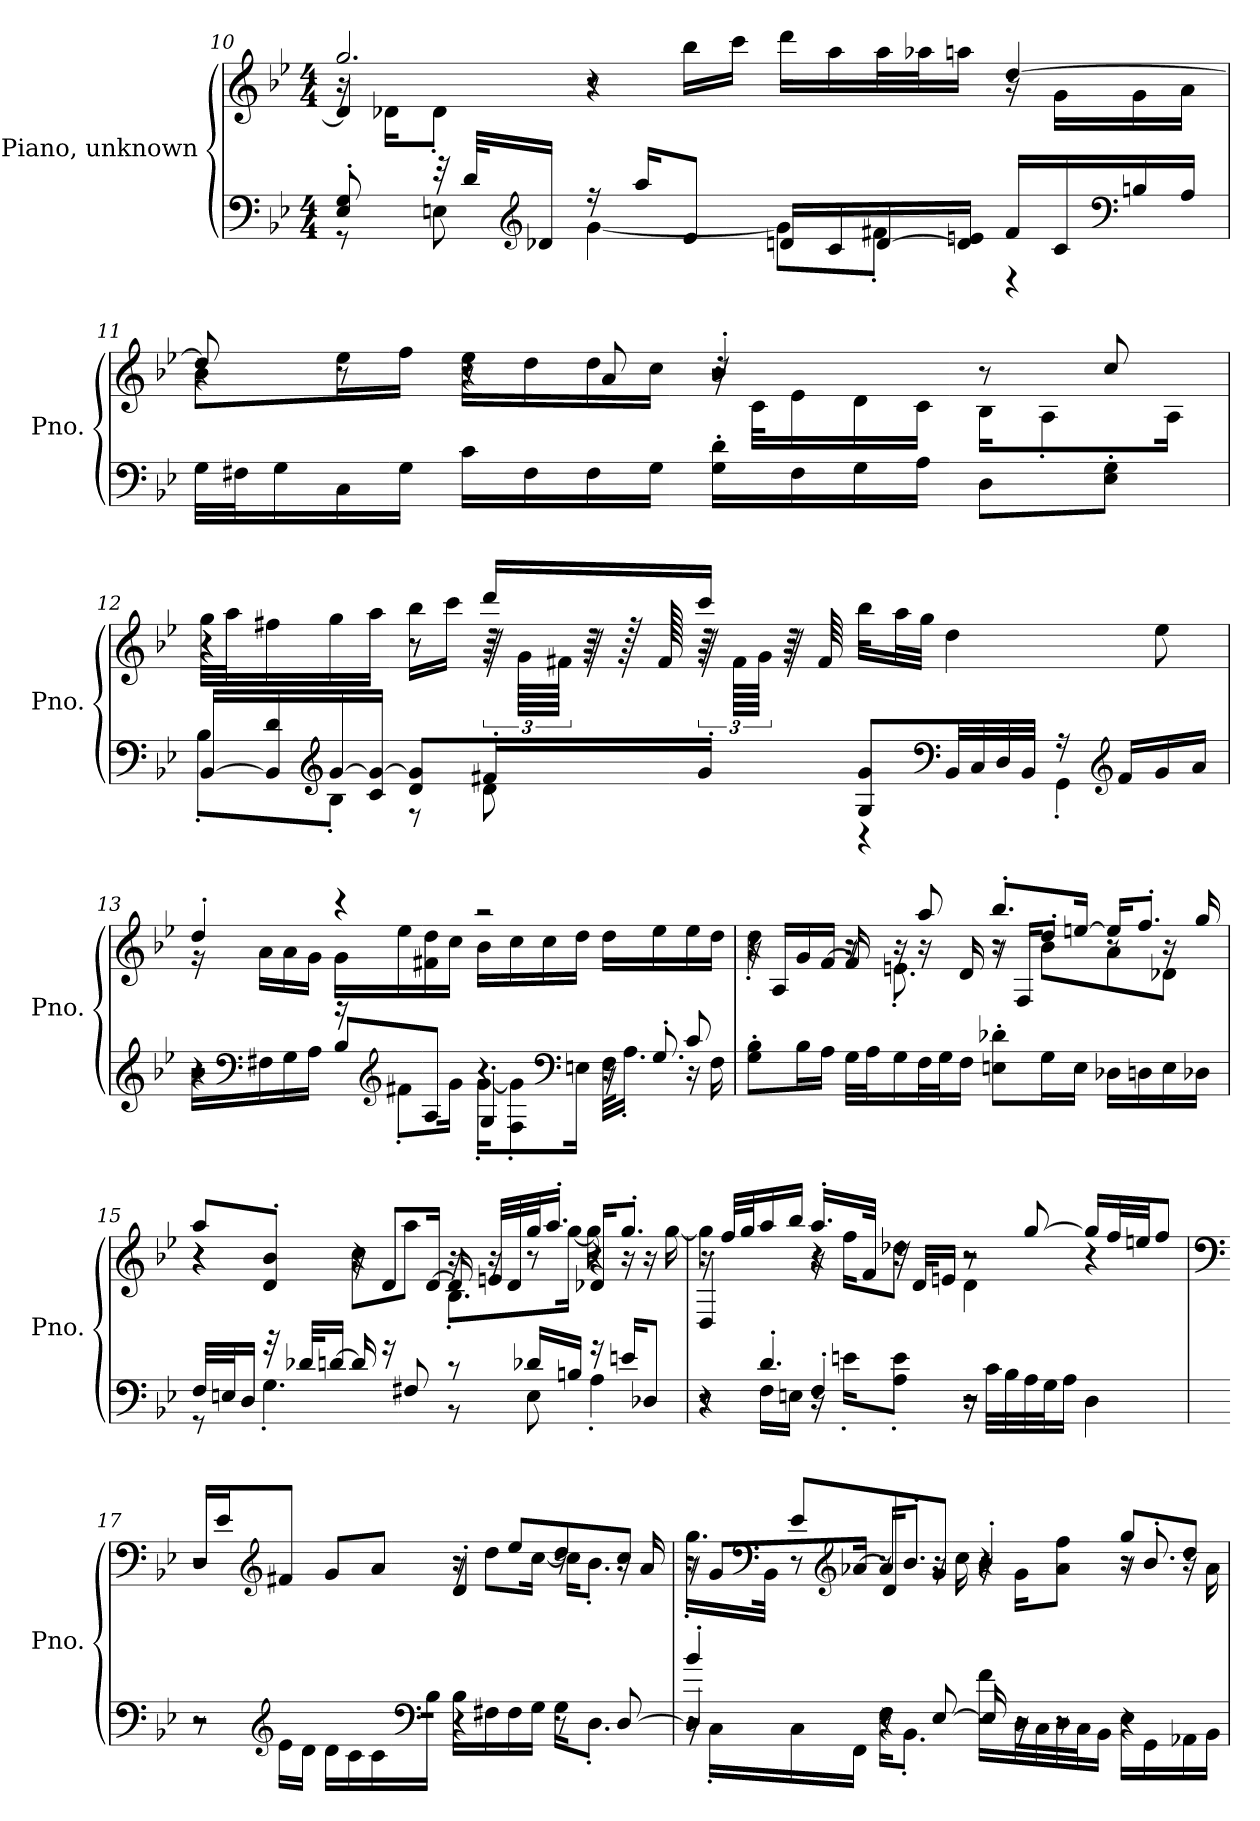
**kern	**kern
*part1	*part1
*staff2	*staff1
*I"Piano, unknown	*
*I'Pno.	*
!!LO:LB:g=z
*clefF4	*clefG2
*k[b-e-]	*k[b-e-]
*M4/4	*M4/4
=10	=10
*^	*^
*	*	*	*^
8E-/' 8G/'	8r	2.gg/	16r	4d/]
.	.	.	16d-X\KL	.
32r	8En\	.	8d-'\J	.
32d/KLL	.	.	.	.
*clefG2	*	*	*	*
16d-X/JJ	.	.	.	.
16r	[4g\	.	8r	4r
16aa/KL	.	.	.	.
8e-/J	.	.	16bb-\LL	.
.	.	.	16ccc\JJ	.
16dn/LL	8g\L]	.	16ddd\LL	2r
16c/	.	.	16aa\	.
[16d/	8f#X'\J	.	32aa\L	.
.	.	.	32aa-X\J	.
16d/] 16en/JJ	.	.	16aan\JJ	.
16f#/LL	4r	[4dd/	16r	.
16c/	.	.	16g\LL	.
*clefF4	*	*	*	*
16Bn/	.	.	16g\	.
16A/JJ	.	.	16a\JJ	.
*v	*v	*	*	*
!!LO:LB:g=z	!!	!!
=11	=11	=11	=11
32G\LLL	8dd/]	8b-\L	4r
32F#X\J	.	.	.
16G\	.	.	.
16C\	8r	16ee-\L	.
16G\JJ	.	16ff\JJ	.
16c\LL	4r	16ee-\LL	8r
16F#\	.	16dd\	.
16F#\	.	16dd\	8a/
16G\JJ	.	16cc\JJ	.
16G\' 16d\'LL	2r	32r	4b-'/
.	.	32c\KLL	.
16F#\	.	16e-\	.
16G\	.	16d\	.
16A\JJ	.	16c\JJ	.
8D\L	.	16B-\KL	8r
.	.	8A'\	.
8E-\' 8G\'J	.	.	8cc/
.	.	16A\Jk	.
!!LO:LB:g=z	!!	!!
=12	=12	=12	=12
*^	*	*	*
[16BB-/LL	8B-'\L	4r	32gg\LLL	4r
.	.	.	32aa\J	.
16BB-/] 16d/	.	.	16ff#X\	.
*clefG2	*	*	*	*
[16g/	8B-'\J	.	16gg\	.
16c/ 16g/_JJ	.	.	16aa\JJ	.
8d/ 8g/]L	8r	8r	16bb-\LL	8r
.	.	.	16ccc\JJ	.
16f#X'/L	8d\	16ddd/LL	96r	32r
.	.	.	96g\LLLL	.
.	.	.	96f#X\JJJJ	.
.	.	.	32r	64r
.	.	.	.	128r
.	.	.	.	128f#/
16g'/JJ	.	16ccc/JJ	96r	32r
.	.	.	96f#\LLLL	.
.	.	.	96g\JJJJ	.
.	.	.	32r	64r
.	.	.	.	64f#/
8G/ 8g/L	4r	2r	16bb-\LL	2r
.	.	.	32aa\L	.
.	.	.	32gg\JJJ	.
*clefF4	*	*	*	*
32BB-/LL	.	.	4dd\	.
32C/	.	.	.	.
32D/	.	.	.	.
32BB-/JJJ	.	.	.	.
16r	4GG'\	.	.	.
*clefG2	*	*	*	*
16f#/LL	.	.	.	.
16g/	.	.	8ee-\	.
16a/JJ	.	.	.	.
*	*	*	*v	*v
!!LO:PB:g=z
=13	=13	=13	=13
*	*^	*	*
2r	16b-\LL	4r	4dd'/	16r
*clefF4	*	*	*	*
.	16F#X\	.	.	16a\LL
.	16G\	.	.	16a\
.	16A\JJ	.	.	16g\JJ
.	16r	8B-/L	4r	16g\LL
*clefG2	*	*	*	*
.	8f#X'\L	.	.	16ee-\
.	.	8A/J	.	16f#X\ 16dd\
.	16g\Jk	.	.	16cc\JJ
4r	[16g'\KL	4G'/	2r	16b-\LL
.	8F#\' 8g\]'	.	.	16cc\
.	.	.	.	16cc\
*clefF4	*	*	*	*
.	16En\Jk	.	.	16dd\JJ
8r	32F#\KLL	16r	.	16dd\LL
.	16.A'\JJ	.	.	.
.	.	8.G'/	.	16ee-\
8c/	16r	.	.	16ee-\
.	16F#\	.	.	16dd\JJ
*v	*v	*v	*	*
!!LO:LB:g=z
=14	=14	=14
*	*	*^
8G\' 8B-\'L	4r	4dd'\	16r
.	.	.	16A/LL
16B-\L	.	.	16g/
16A\JJ	.	.	[16f/JJ
32G\LLL	8r	16r	16f/]
32A\J	.	.	.
16G\	.	8.en'\	16r
32F\L	8aa/	.	16r
32G\J	.	.	.
16F\JJ	.	.	16d/
8En\' 8d-X\'L	8.bb-'/L	8r	16r
.	.	.	16F/KL
16G\L	.	8b-\L	8dd'/J
16E\JJ	[16een/Jk	.	.
16D-X\LL	16ee/KL]	8a\	8r
16Dn\	8.ff'/J	.	.
16E\	.	8d-X\J	16r
16D-X\JJ	.	.	16gg/
!!LO:LB:g=z	!!	!!
=15	=15	=15	=15
*^	*	*	*
32F/LLL	8r	8aa/L	4r	4r
32En/J	.	.	.	.
16D/JJ	.	.	.	.
32r	4.G'\	8d/' 8b-/'J	.	.
32d-X/KLL	.	.	.	.
[16dn/JJ	.	.	.	.
16d/]	.	4r	8cc\L	16r
16r	.	.	.	8d/L
8F#X/	.	.	8aa\J	.
.	.	.	.	[16d/Jk
8r	8r	16r	8.B-'\L	16d/]
.	.	32en/LLL	.	16r
.	.	32d/	.	.
16d-X/LL	8E\	32gg/J	.	8r
.	.	16.aa'/JJ	.	.
16Bn/JJ	.	.	[16gg\Jk	.
16r	4A'\	16d-X/KL	16gg\]	4r
16en/KL	.	8.gg'/J	16r	.
8D-X/J	.	.	16r	.
.	.	.	[16gg\	.
!!LO:LB:g=z	!!	!!
=16	=16	=16	=16	=16
*	*^	*	*	*
8r	8r	4r	16r	4gg\]	4D'/
.	.	.	32ff/LLL	.	.
.	.	.	32gg/J	.	.
4.d'/	16F\LL	.	16aa/	.	.
.	16En\JJ	.	16bb-/JJ	.	.
.	16r	4F'/	16.aa'/LL	16r	4r
.	16en'\KL	.	.	16ff\KL	.
.	.	.	32f/JJk	.	.
.	8A\' 8e\'J	.	32r	8dd-X\J	.
.	.	.	32d/KLL	.	.
.	.	.	16en/JJ	.	.
2r	16r	2r	8r	4d\	2r
.	32c\LLL	.	.	.	.
.	32B-\	.	.	.	.
.	32A\	.	[8gg/	.	.
.	32G\J	.	.	.	.
.	16A\JJ	.	.	.	.
.	4D\	.	16gg/LL]	4r	.
.	.	.	32ff/L	.	.
.	.	.	32een/JJ	.	.
.	.	.	8ff/J	.	.
!!LO:LB:g=z	!!	!!
=17	=17	=17	=17	=17	=17
*	*	*	*clefF4	*	*
1r	8r	2r	2r	2r	16D/LL
.	.	.	.	.	16e-/J
*clefG2	*	*	*clefG2	*	*
.	16e-\LL	.	.	.	8f#X/J
.	16d\JJ	.	.	.	.
.	16d\LL	.	.	.	8g/L
.	16c\	.	.	.	.
.	16c\	.	.	.	8a/J
*clefF4	*	*	*	*	*
.	16B-\JJ	.	.	.	.
.	16B-\LL	4r	8r	16r	4d'/
.	16F#X\	.	.	8dd\L	.
.	16F#\	.	8ee-/L	.	.
.	16G\JJ	.	.	[16cc\Jk	.
.	16G\KL	8r	8dd/	16cc\KL]	8r
.	8.D'\J	.	.	8.b-'\J	.
.	.	[8D/	8cc/J	.	16r
.	.	.	.	.	16a/
!!LO:LB:g=z	!!	!!
=18	=18	=18	=18	=18	=18
4b-'/	16r	4D/]	16r	16.gg'\LL	8r
.	16C'\LL	.	8g/L	.	.
*	*	*	*clefF4	*	*
.	.	.	.	32BB-\JJk	.
.	16C\	.	.	8r	8e-/L
*	*	*	*clefG2	*	*
.	16FF\JJ	.	[16a-X/Jk	.	.
4r	16F\KL	8r	16a-/KL]	8r	8d/
.	8.BB-'\J	.	8.b-'/J	.	.
.	.	[8E-/	.	16r	8g/J
.	.	.	.	16cc\	.
2r	16f\LL	16E-/]	4b-'/	16r	4r
.	32D\L	16r	.	16g\KL	.
.	32C\	.	.	.	.
.	32D\	8r	.	8a-\ 8ff\J	.
.	32C\J	.	.	.	.
.	16BB-\JJ	.	.	.	.
.	16E-\LL	4r	8gg/L	8r	16r
.	16GG\	.	.	.	8.b-'/
.	16AA-X\	.	8dd/J	16r	.
.	16BB-\JJ	.	.	16a-\	.
*v	*v	*v	*	*	*
*	*v	*v	*v
=	=
*-	*-
